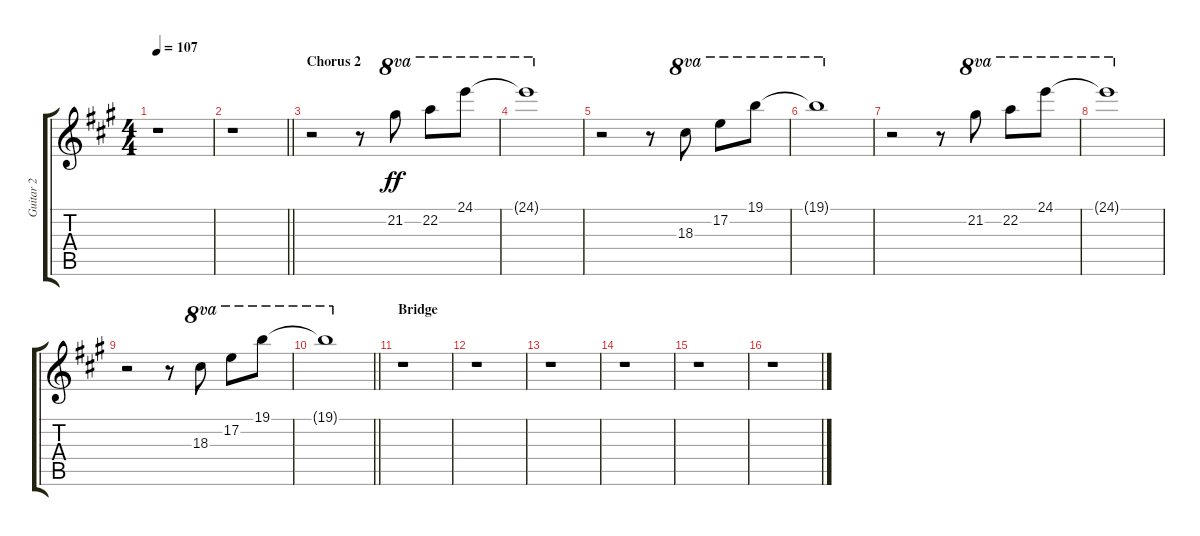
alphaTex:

\track ("Guitar 2" "Guitar 2") {instrument distortionguitar bank 255}
\staff {score tabs}
\tuning (E4 B3 G3 D3 A2 E2) {hide}
\ts (4 4)
\tempo 107
\clef g2
\ks a
r.1{dy f} |
\barLineRight lightlight
r.1 |
\section ("" "Chorus 2")
r.2 r.8 21.2.8{ot 8va dy ff} 22.2.8{ot 8va beam merge} 24.1.8{ot 8va} |
24.1{t}.1{ot 8va} |
r.2 r.8 18.3.8{ot 8va} 17.2.8{ot 8va beam merge} 19.1.8{ot 8va} |
19.1{t}.1{ot 8va} |
r.2 r.8 21.2.8{ot 8va} 22.2.8{ot 8va beam merge} 24.1.8{ot 8va} |
24.1{t}.1{ot 8va} |
r.2 r.8 18.3.8{ot 8va} 17.2.8{ot 8va beam merge} 19.1.8{ot 8va} |
\barLineRight lightlight
19.1{t}.1{ot 8va} |
\section ("" "Bridge")
r.1 |
r.1 |
r.1 |
r.1 |
r.1 |
r.1
